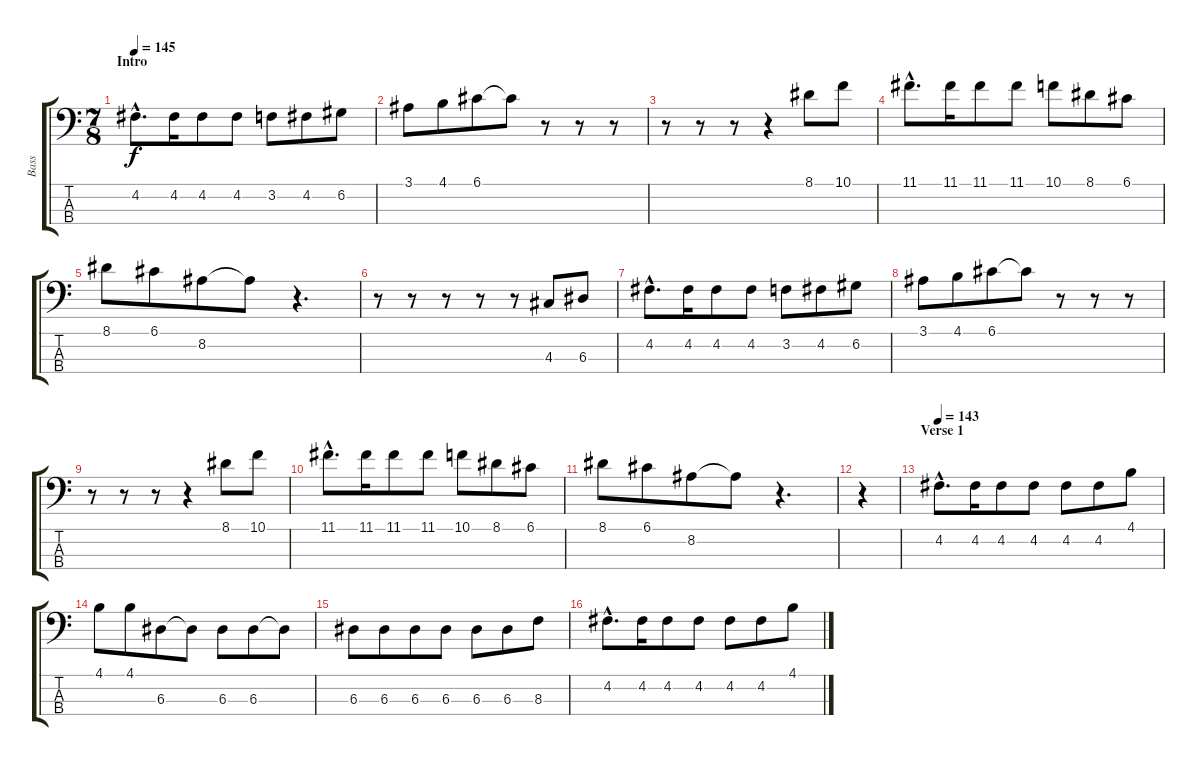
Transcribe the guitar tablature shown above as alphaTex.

\track ("Bass" "Bass") {instrument electricbasspick}
\staff {score tabs}
\tuning (G2 D2 A1 E1) {hide}
\ts (7 8)
\section ("" "Intro")
\tempo 145
\tempo 140
\tempo 145
\clef f4
\ks c
4.2{hac}.8{d dy f instrument electricbasspick} 4.2.16 4.2.8 4.2.8 3.2.8 4.2.8 6.2.8 |
3.1.8 4.1.8 6.1.8 6.1{t}.8 r.8 r.8 r.8 |
r.8 r.8 r.8 r.4 8.1.8 10.1.8 |
11.1{hac}.8{d} 11.1.16 11.1.8 11.1.8 10.1.8 8.1.8 6.1.8 |
8.1.8 6.1.8 8.2.8 8.2{t}.8 r.4{d} |
r.8 r.8 r.8 r.8 r.8 4.3.8 6.3.8 |
4.2{hac}.8{d} 4.2.16 4.2.8 4.2.8 3.2.8 4.2.8 6.2.8 |
3.1.8 4.1.8 6.1.8 6.1{t}.8 r.8 r.8 r.8 |
r.8 r.8 r.8 r.4 8.1.8 10.1.8 |
11.1{hac}.8{d} 11.1.16 11.1.8 11.1.8 10.1.8 8.1.8 6.1.8 |
8.1.8 6.1.8 8.2.8 8.2{t}.8 r.4{d} |
r.4 |
\section ("" "Verse 1")
\tempo 143
4.2{hac}.8{d} 4.2.16 4.2.8 4.2.8 4.2.8 4.2.8 4.1.8 |
4.1.8 4.1.8 6.3.8 6.3{t}.8 6.3.8 6.3.8 6.3{t}.8 |
6.3.8 6.3.8 6.3.8 6.3.8 6.3.8 6.3.8 8.3.8 |
4.2{hac}.8{d} 4.2.16 4.2.8 4.2.8 4.2.8 4.2.8 4.1.8
